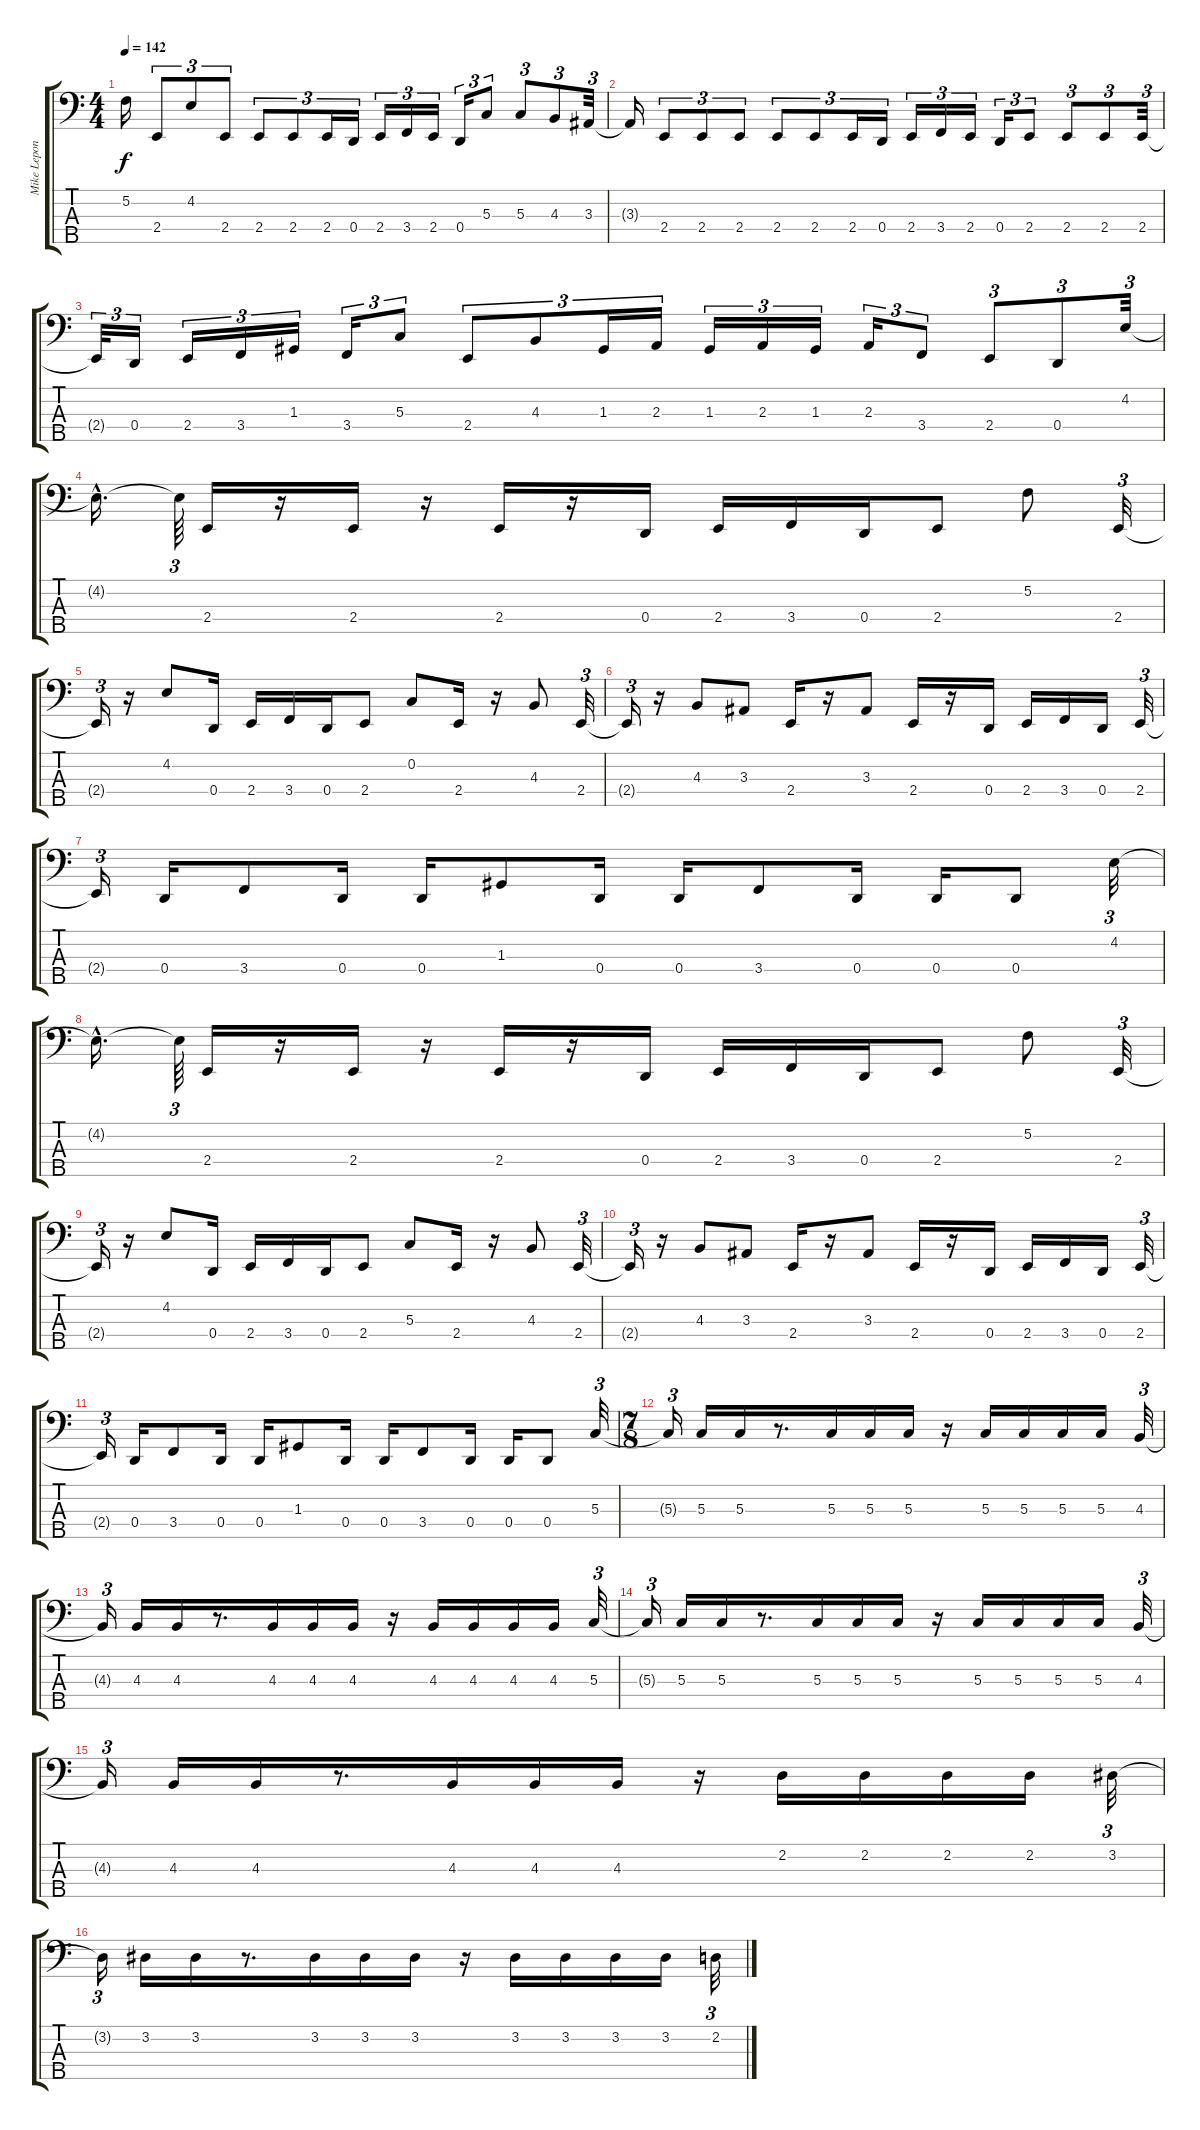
\track ("Mike Lepond" "Mike Lepon") {instrument electricbasspick}
\staff {score tabs}
\tuning (F2 C2 G1 D1 A0) {hide}
\ts (4 4)
\tempo 142
\clef f4
\ks c
5.2{t}.16{dy f} 2.4.8{tu (3 2)} 4.2.8{tu (3 2)} 2.4.8{tu (3 2)} 2.4.8{tu (3 2)} 2.4.8{tu (3 2)} 2.4.16{tu (3 2)} 0.4.16{tu (3 2)} 2.4.16{tu (3 2)} 3.4.16{tu (3 2)} 2.4.16{tu (3 2)} 0.4.16{tu (3 2)} 5.3.8{tu (3 2)} 5.3.8{tu (3 2)} 4.3.8{tu (3 2)} 3.3.32{tu (3 2)} |
3.3{t}.16 2.4.8{tu (3 2)} 2.4.8{tu (3 2)} 2.4.8{tu (3 2)} 2.4.8{tu (3 2)} 2.4.8{tu (3 2)} 2.4.16{tu (3 2)} 0.4.16{tu (3 2)} 2.4.16{tu (3 2)} 3.4.16{tu (3 2)} 2.4.16{tu (3 2)} 0.4.16{tu (3 2)} 2.4.8{tu (3 2)} 2.4.8{tu (3 2)} 2.4.8{tu (3 2)} 2.4.32{tu (3 2)} |
2.4{t}.32{tu (3 2)} 0.4.16{tu (3 2)} 2.4.16{tu (3 2)} 3.4.16{tu (3 2)} 1.3.16{tu (3 2)} 3.4.16{tu (3 2)} 5.3.8{tu (3 2)} 2.4.8{tu (3 2)} 4.3.8{tu (3 2)} 1.3.16{tu (3 2)} 2.3.16{tu (3 2)} 1.3.16{tu (3 2)} 2.3.16{tu (3 2)} 1.3.16{tu (3 2)} 2.3.16{tu (3 2)} 3.4.8{tu (3 2)} 2.4.8{tu (3 2)} 0.4.8{tu (3 2)} 4.2.32{tu (3 2)} |
4.2{hac t}.16{d} 4.2{t}.64{tu (3 2)} 2.4.16 r.16 2.4.16 r.16 2.4.16 r.16 0.4.16 2.4.16 3.4.16 0.4.16 2.4.8 5.2.8 2.4.32{tu (3 2)} |
2.4{t}.16{tu (3 2)} r.16 4.2.8 0.4.16 2.4.16 3.4.16 0.4.16 2.4.8 0.2.8 2.4.16 r.16 4.3.8 2.4.32{tu (3 2)} |
2.4{t}.16{tu (3 2)} r.16 4.3.8 3.3.8 2.4.16 r.16 3.3.8 2.4.16 r.16 0.4.16 2.4.16 3.4.16 0.4.16 2.4.32{tu (3 2)} |
2.4{t}.16{tu (3 2)} 0.4.16 3.4.8 0.4.16 0.4.16 1.3.8 0.4.16 0.4.16 3.4.8 0.4.16 0.4.16 0.4.8 4.2.32{tu (3 2)} |
4.2{hac t}.16{d} 4.2{t}.64{tu (3 2)} 2.4.16 r.16 2.4.16 r.16 2.4.16 r.16 0.4.16 2.4.16 3.4.16 0.4.16 2.4.8 5.2.8 2.4.32{tu (3 2)} |
2.4{t}.16{tu (3 2)} r.16 4.2.8 0.4.16 2.4.16 3.4.16 0.4.16 2.4.8 5.3.8 2.4.16 r.16 4.3.8 2.4.32{tu (3 2)} |
2.4{t}.16{tu (3 2)} r.16 4.3.8 3.3.8 2.4.16 r.16 3.3.8 2.4.16 r.16 0.4.16 2.4.16 3.4.16 0.4.16 2.4.32{tu (3 2)} |
2.4{t}.16{tu (3 2)} 0.4.16 3.4.8 0.4.16 0.4.16 1.3.8 0.4.16 0.4.16 3.4.8 0.4.16 0.4.16 0.4.8 5.3.32{tu (3 2)} |
\ts (7 8)
5.3{t}.16{tu (3 2)} 5.3.16 5.3.16 r.8{d} 5.3.16 5.3.16 5.3.16 r.16 5.3.16 5.3.16 5.3.16 5.3.16 4.3.32{tu (3 2)} |
4.3{t}.16{tu (3 2)} 4.3.16 4.3.16 r.8{d} 4.3.16 4.3.16 4.3.16 r.16 4.3.16 4.3.16 4.3.16 4.3.16 5.3.32{tu (3 2)} |
5.3{t}.16{tu (3 2)} 5.3.16 5.3.16 r.8{d} 5.3.16 5.3.16 5.3.16 r.16 5.3.16 5.3.16 5.3.16 5.3.16 4.3.32{tu (3 2)} |
4.3{t}.16{tu (3 2)} 4.3.16 4.3.16 r.8{d} 4.3.16 4.3.16 4.3.16 r.16 2.2.16 2.2.16 2.2.16 2.2.16 3.2.32{tu (3 2)} |
3.2{t}.16{tu (3 2)} 3.2.16 3.2.16 r.8{d} 3.2.16 3.2.16 3.2.16 r.16 3.2.16 3.2.16 3.2.16 3.2.16 2.2.32{tu (3 2)}
